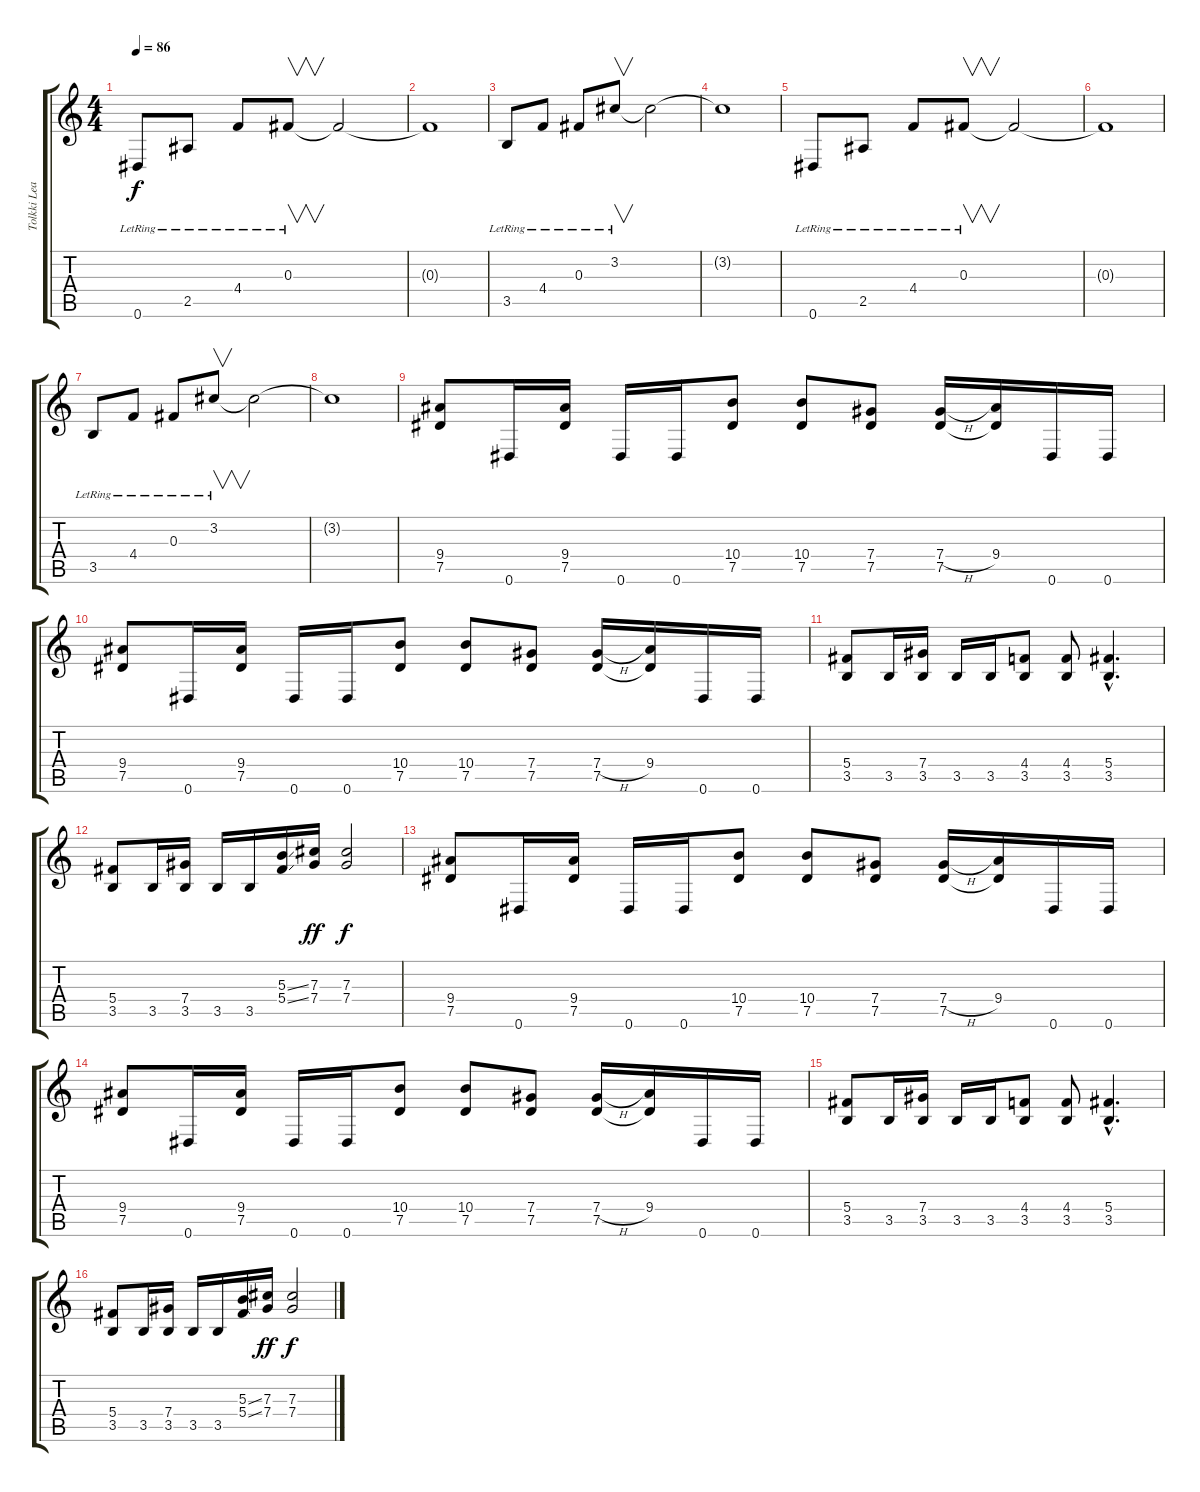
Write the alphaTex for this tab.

\track ("Tolkki Lead" "Tolkki Lea") {instrument overdrivenguitar}
\staff {score tabs}
\tuning (Eb4 Bb3 Gb3 Db3 Ab2 Eb2) {hide}
\ts (4 4)
\tempo 86
\clef g2
\ks c
0.6{lr}.8{dy f instrument electricguitarclean} 2.5{lr}.8 4.4{lr}.8 0.3{lr}.8{v} 0.3{t}.2 |
0.3{t}.1 |
3.5{lr}.8{instrument electricguitarclean} 4.4{lr}.8 0.3{lr}.8 3.2{lr}.8{v} 3.2{t}.2 |
3.2{t}.1 |
0.6{lr}.8{instrument electricguitarclean} 2.5{lr}.8 4.4{lr}.8 0.3{lr}.8{v} 0.3{t}.2 |
0.3{t}.1 |
3.5{lr}.8{instrument electricguitarclean} 4.4{lr}.8 0.3{lr}.8 3.2{lr}.8{v} 3.2{t}.2 |
3.2{t}.1 |
(9.4 7.5).8{instrument overdrivenguitar} 0.6.16 (9.4 7.5).16 0.6.16 0.6.16 (10.4 7.5).8 (10.4 7.5).8 (7.4 7.5).8 (7.4{h} 7.5).16 (9.4 7.5{t}).16 0.6.16 0.6.16 |
(9.4 7.5).8 0.6.16 (9.4 7.5).16 0.6.16 0.6.16 (10.4 7.5).8 (10.4 7.5).8 (7.4 7.5).8 (7.4{h} 7.5).16 (9.4 7.5{t}).16 0.6.16 0.6.16 |
(5.4 3.5).8 3.5.16 (7.4 3.5).16 3.5.16 3.5.16 (4.4 3.5).8 (4.4 3.5).8 (5.4{hac} 3.5{hac}).4{d} |
(5.4 3.5).8 3.5.16 (7.4 3.5).16 3.5.16 3.5.16 (5.3{ss} 5.4{ss}).16 (7.3 7.4).16{dy ff} (7.3 7.4).2{dy f} |
(9.4 7.5).8 0.6.16 (9.4 7.5).16 0.6.16 0.6.16 (10.4 7.5).8 (10.4 7.5).8 (7.4 7.5).8 (7.4{h} 7.5).16 (9.4 7.5{t}).16 0.6.16 0.6.16 |
(9.4 7.5).8 0.6.16 (9.4 7.5).16 0.6.16 0.6.16 (10.4 7.5).8 (10.4 7.5).8 (7.4 7.5).8 (7.4{h} 7.5).16 (9.4 7.5{t}).16 0.6.16 0.6.16 |
(5.4 3.5).8 3.5.16 (7.4 3.5).16 3.5.16 3.5.16 (4.4 3.5).8 (4.4 3.5).8 (5.4{hac} 3.5{hac}).4{d} |
(5.4 3.5).8 3.5.16 (7.4 3.5).16 3.5.16 3.5.16 (5.3{ss} 5.4{ss}).16 (7.3 7.4).16{dy ff} (7.3 7.4).2{dy f}
